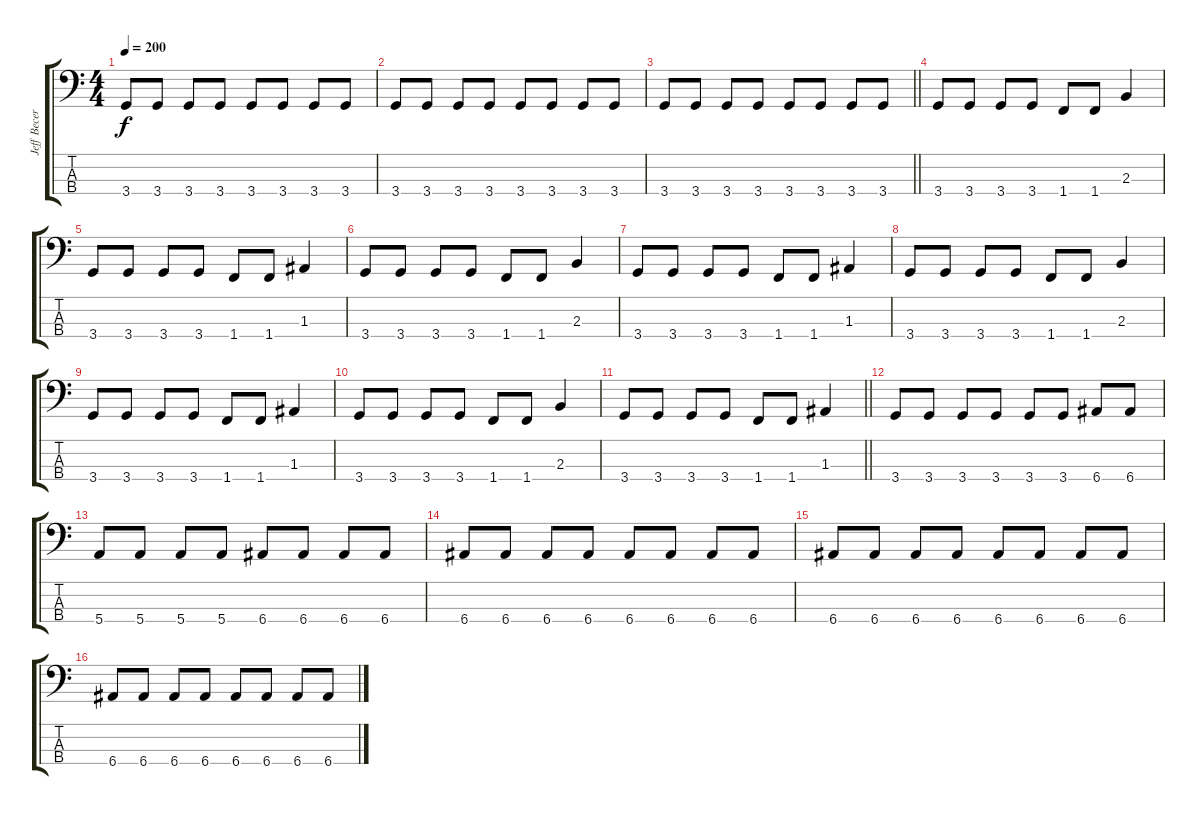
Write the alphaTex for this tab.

\track ("Jeff Becerra" "Jeff Becer") {instrument electricbassfinger}
\staff {score tabs}
\tuning (G2 D2 A1 E1) {hide}
\ts (4 4)
\tempo 200
\clef f4
\ks c
3.4.8{dy f} 3.4.8 3.4.8 3.4.8 3.4.8 3.4.8 3.4.8 3.4.8 |
3.4.8 3.4.8 3.4.8 3.4.8 3.4.8 3.4.8 3.4.8 3.4.8 |
\barLineRight lightlight
3.4.8 3.4.8 3.4.8 3.4.8 3.4.8 3.4.8 3.4.8 3.4.8 |
3.4.8 3.4.8 3.4.8 3.4.8 1.4.8 1.4.8 2.3.4 |
3.4.8 3.4.8 3.4.8 3.4.8 1.4.8 1.4.8 1.3.4 |
3.4.8 3.4.8 3.4.8 3.4.8 1.4.8 1.4.8 2.3.4 |
3.4.8 3.4.8 3.4.8 3.4.8 1.4.8 1.4.8 1.3.4 |
3.4.8 3.4.8 3.4.8 3.4.8 1.4.8 1.4.8 2.3.4 |
3.4.8 3.4.8 3.4.8 3.4.8 1.4.8 1.4.8 1.3.4 |
3.4.8 3.4.8 3.4.8 3.4.8 1.4.8 1.4.8 2.3.4 |
\barLineRight lightlight
3.4.8 3.4.8 3.4.8 3.4.8 1.4.8 1.4.8 1.3.4 |
3.4.8 3.4.8 3.4.8 3.4.8 3.4.8 3.4.8 6.4.8 6.4.8 |
5.4.8 5.4.8 5.4.8 5.4.8 6.4.8 6.4.8 6.4.8 6.4.8 |
6.4.8 6.4.8 6.4.8 6.4.8 6.4.8 6.4.8 6.4.8 6.4.8 |
6.4.8 6.4.8 6.4.8 6.4.8 6.4.8 6.4.8 6.4.8 6.4.8 |
6.4.8 6.4.8 6.4.8 6.4.8 6.4.8 6.4.8 6.4.8 6.4.8
